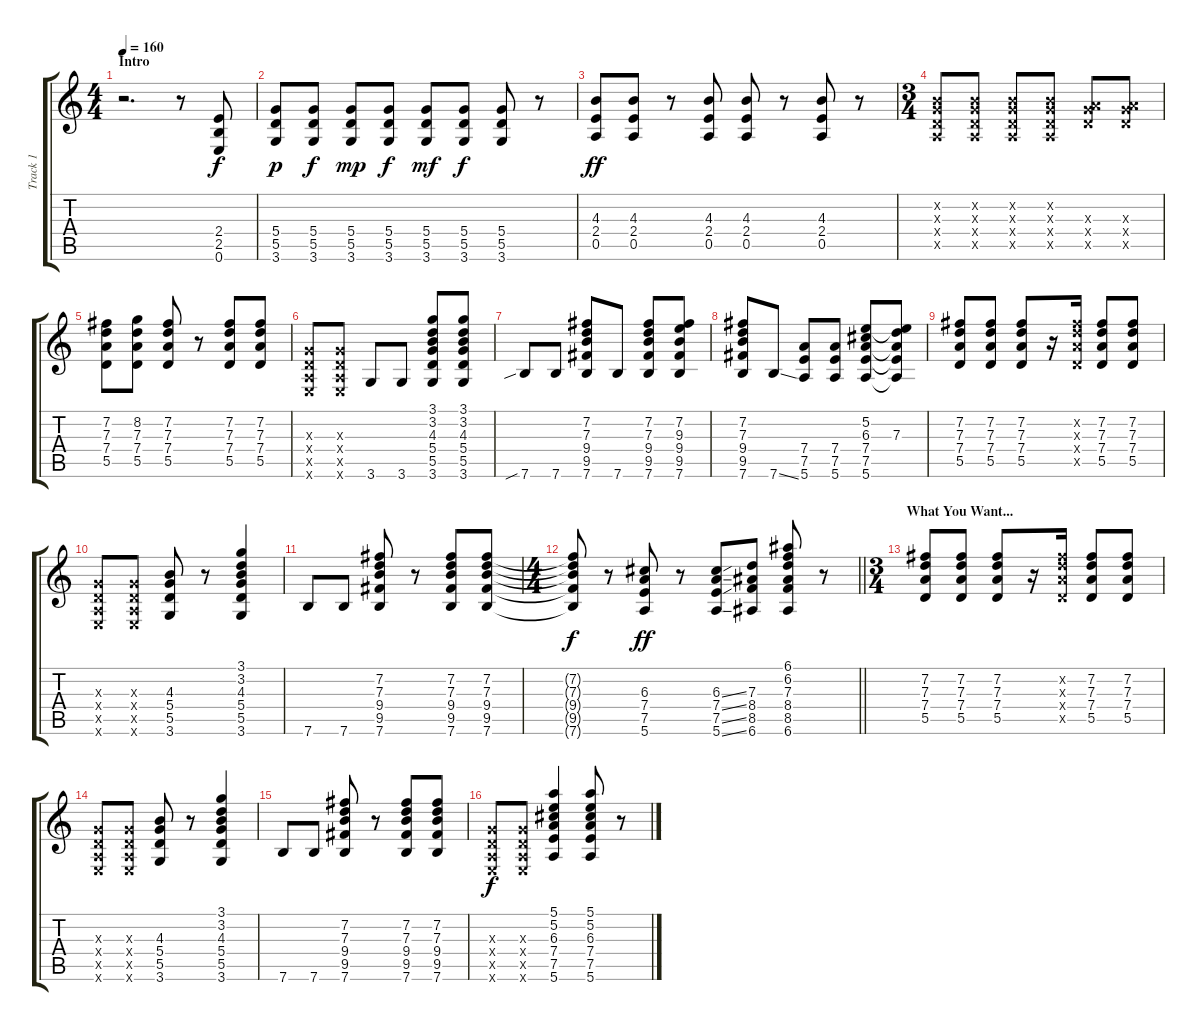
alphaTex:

\track ("Track 1" "Track 1") {instrument electricguitarjazz}
\staff {score tabs}
\tuning (E4 B3 G3 D3 A2 E2) {hide}
\ts (4 4)
\section ("" "Intro")
\tempo 160
\clef g2
\ks c
r.2{d dy f instrument electricguitarjazz} r.8 (2.4 2.5 0.6).8 |
(5.4 5.5 3.6).8{dy p} (5.4 5.5 3.6).8{dy f} (5.4 5.5 3.6).8{dy mp} (5.4 5.5 3.6).8{dy f} (5.4 5.5 3.6).8{dy mf} (5.4 5.5 3.6).8{dy f} (5.4 5.5 3.6).8 r.8 |
(4.3 2.4 0.5).8{dy ff} (4.3 2.4 0.5).8 r.8 (4.3 2.4 0.5).8 (4.3 2.4 0.5).8 r.8 (4.3 2.4 0.5).8 r.8 |
\ts (3 4)
(0.2{x} 0.3{x} 0.4{x} 0.5{x}).8 (0.2{x} 0.3{x} 0.4{x} 0.5{x}).8 (0.2{x} 0.3{x} 0.4{x} 0.5{x}).8 (0.2{x} 0.3{x} 0.4{x} 0.5{x}).8 (0.3{x} 7.4{x} 5.5{x}).8 (0.3{x} 7.4{x} 5.5{x}).8 |
(7.2 7.3 7.4 5.5).8 (8.2 7.3 7.4 5.5).8 (7.2 7.3 7.4 5.5).8 r.8 (7.2 7.3 7.4 5.5).8 (7.2 7.3 7.4 5.5).8 |
(0.3{x} 0.4{x} 0.5{x} 0.6{x}).8 (0.3{x} 0.4{x} 0.5{x} 0.6{x}).8 3.6.8 3.6.8 (3.1 3.2 4.3 5.4 5.5 3.6).8 (3.1 3.2 4.3 5.4 5.5 3.6).8 |
7.6{sib}.8 7.6.8 (7.2 7.3 9.4 9.5 7.6).8 7.6.8 (7.2 7.3 9.4 9.5 7.6).8 (7.2 9.3 9.4 9.5 7.6).8 |
(7.2 7.3 9.4 9.5 7.6).8 7.6{ss}.8 (7.4 7.5 5.6).8 (7.4 7.5 5.6).8 (5.2 6.3 7.4 7.5 5.6).8 (5.2{t} 7.3 7.4{t} 7.5{t} 5.6{t}).8 |
(7.2 7.3 7.4 5.5).8 (7.2 7.3 7.4 5.5).8 (7.2 7.3 7.4 5.5).8 r.16 (7.2{x} 7.3{x} 7.4{x} 5.5{x}).16 (7.2 7.3 7.4 5.5).8 (7.2 7.3 7.4 5.5).8 |
(0.3{x} 0.4{x} 0.5{x} 0.6{x}).8 (0.3{x} 0.4{x} 0.5{x} 0.6{x}).8 (4.3 5.4 5.5 3.6).8 r.8 (3.1 3.2 4.3 5.4 5.5 3.6).4 |
7.6.8 7.6.8 (7.2 7.3 9.4 9.5 7.6).8 r.8 (7.2 7.3 9.4 9.5 7.6).8 (7.2 7.3 9.4 9.5 7.6).8 |
\ts (4 4)
\barLineRight lightlight
(7.2{t} 7.3{t} 9.4{t} 9.5{t} 7.6{t}).8{dy f} r.8 (6.3 7.4 7.5 5.6).8{dy ff} r.8 (6.3{ss} 7.4{ss} 7.5{ss} 5.6{ss}).8 (7.3 8.4 8.5 6.6).8 (6.1 6.2 7.3 8.4 8.5 6.6).8 r.8 |
\ts (3 4)
\section ("" "What You Want...")
(7.2 7.3 7.4 5.5).8 (7.2 7.3 7.4 5.5).8 (7.2 7.3 7.4 5.5).8 r.16 (7.2{x} 7.3{x} 7.4{x} 5.5{x}).16 (7.2 7.3 7.4 5.5).8 (7.2 7.3 7.4 5.5).8 |
(0.3{x} 0.4{x} 0.5{x} 0.6{x}).8 (0.3{x} 0.4{x} 0.5{x} 0.6{x}).8 (4.3 5.4 5.5 3.6).8 r.8 (3.1 3.2 4.3 5.4 5.5 3.6).4 |
7.6.8 7.6.8 (7.2 7.3 9.4 9.5 7.6).8 r.8 (7.2 7.3 9.4 9.5 7.6).8 (7.2 7.3 9.4 9.5 7.6).8 |
(0.3{x} 0.4{x} 0.5{x} 0.6{x}).8{dy f} (0.3{x} 0.4{x} 0.5{x} 0.6{x}).8 (5.1 5.2 6.3 7.4 7.5 5.6).4 (5.1 5.2 6.3 7.4 7.5 5.6).8 r.8
